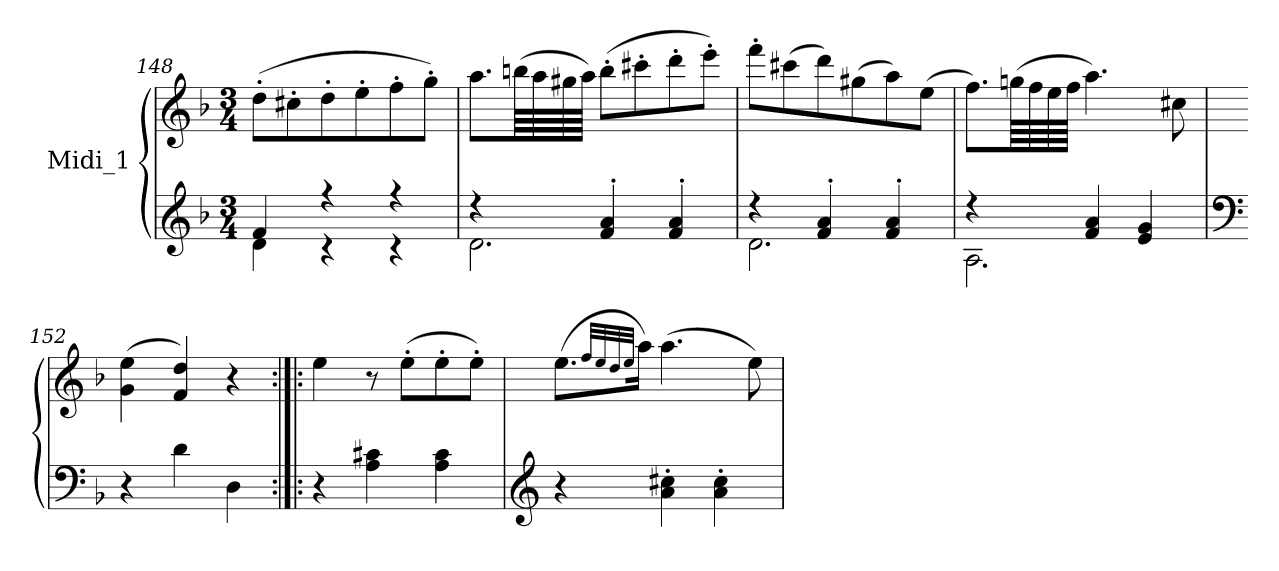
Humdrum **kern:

**kern	**kern
*part1	*part1
*staff2	*staff1
*I"Midi_1	*
*clefG2	*clefG2
*k[b-]	*k[b-]
*F:	*F:
*M3/4	*M3/4
=148	=148
*^	*
4f/	4d\	(>8dd'\L
.	.	8cc#X'\
4r	4r	8dd'\
.	.	8ee'\
4r	4r	8ff'\
.	.	8gg'\J)
=149	=149	=149
4r	2.d\	8.aa\L
.	.	(>64bbn\LLL
.	.	64aa\
.	.	64gg#X\
.	.	64aa\JJJJ)
4f/' 4a/'	.	(>8bb'\L
.	.	8ccc#X'\
4f/' 4a/'	.	8ddd'\
.	.	8eee'\J)
!!LO:LB:g=z
=150	=150	=150
4r	2.d\	8fff'\L
.	.	(>8ccc#X\
4f/' 4a/'	.	8ddd\)
.	.	(>8gg#X\
4f/' 4a/'	.	8aa\)
.	.	(>8ee\J
=151	=151	=151
4r	2.A\	8.ff\L)
.	.	(>64ggni\LLL
.	.	64ff\
.	.	64ee\
.	.	64ff\JJJJ
4f/ 4a/	.	4.aa\)
4e/ 4g/	.	.
.	.	8cc#X\
=152	=152	=152
*clefF4	*	*
4r	2ryy	(>4g\ 4ee\
4d\	.	4f/ 4dd/)
4D\	4ryy	4r
=153:|!|:	=153:|!|:	=153:|!|:
4r	2ryy	4ee\
4A\ 4c#X\	.	8r
.	.	(>8ee'\L
4A\ 4c#\	4ryy	8ee'\
.	.	8ee'\J)
=154	=154	=154
*clefG2	*	*
4r	2ryy	(8.ee\L
.	.	32qff/LLL
.	.	32qee/
.	.	32qdd/
.	.	32qee/JJJ
.	.	16aa\Jk)
4a\' 4cc#X\'	.	(>4.aa\
4a\' 4cc#\'	4ryy	.
.	.	8ee\)
*v	*v	*
=	=
*-	*-
